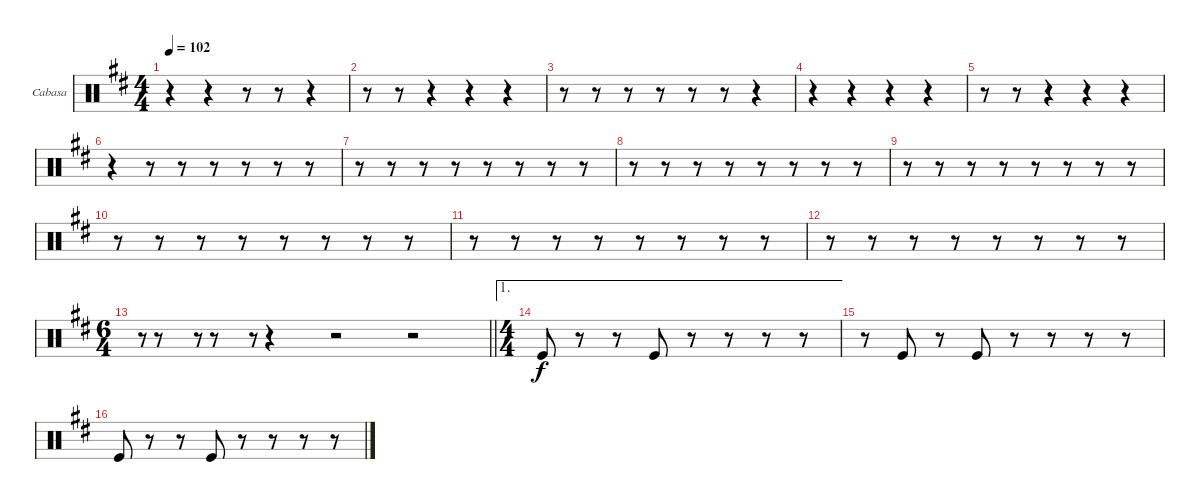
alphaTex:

\bracketExtendMode groupsimilarinstruments
\firstSystemTrackNameOrientation horizontal
\otherSystemsTrackNameOrientation horizontal
\track ("Cabasa" "Cabasa") {instrument percussion}
\staff {score}
\articulation defaults
\ts (4 4)
\tempo 102
\clef neutral
\scale
0.333333
\ks d
r.4{dy f} r.4 r.8 r.8 r.4 |
\scale
0.333333 r.8 r.8 r.4 r.4 r.4 |
\scale
0.333333 r.8 r.8 r.8 r.8 r.8 r.8 r.4 |
\scale
0.333333 r.4 r.4 r.4 r.4 |
\scale
0.333333 r.8 r.8 r.4 r.4 r.4 |
\scale
0.333333 r.4 r.8 r.8 r.8 r.8 r.8 r.8 |
\scale
0.333333 r.8 r.8 r.8 r.8 r.8 r.8 r.8 r.8 |
\scale
0.333333 r.8 r.8 r.8 r.8 r.8 r.8 r.8 r.8 |
\scale
0.333333 r.8 r.8 r.8 r.8 r.8 r.8 r.8 r.8 |
\scale
0.333333 r.8 r.8 r.8 r.8 r.8 r.8 r.8 r.8 |
\scale
0.333333 r.8 r.8 r.8 r.8 r.8 r.8 r.8 r.8 |
\scale
0.189189 r.8 r.8 r.8 r.8 r.8 r.8 r.8 r.8 |
\ts (6 4)
\beaming (8 2 2 2 6)
\scale
0.405405
\barLineRight lightlight
r.8{gr} r.8 r.8{gr} r.8 r.8{gr} r.4 r.2 r.2 |
\ae 1
\ts (4 4)
\beaming (8 2 2 2 2)
\scale
0.405405 "Kick (hit)".8 r.8 r.8 "Kick (hit)".8 r.8 r.8 r.8 r.8 |
\scale
0.333333 r.8 "Kick (hit)".8 r.8 "Kick (hit)".8 r.8 r.8 r.8 r.8 |
\scale
0.333333 "Kick (hit)".8 r.8 r.8 "Kick (hit)".8 r.8 r.8 r.8 r.8
